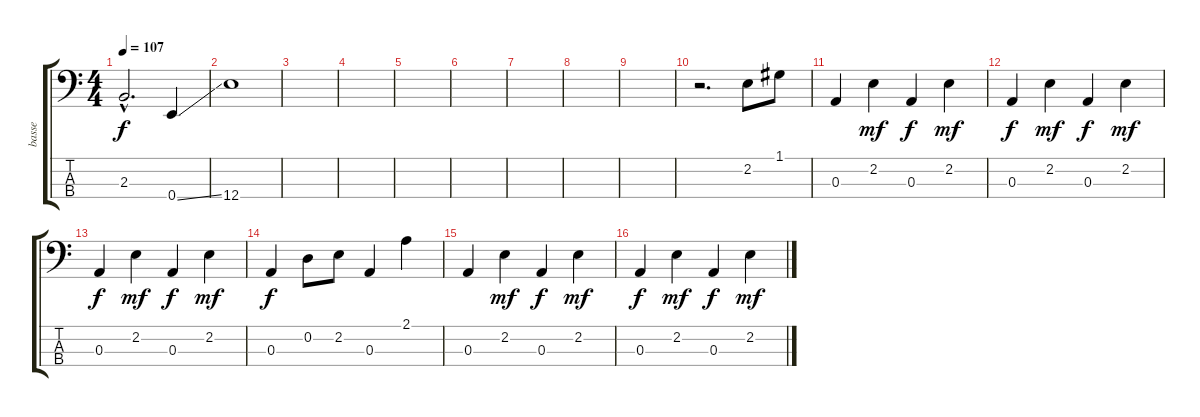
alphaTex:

\track ("basse" "basse") {instrument electricguitarmuted}
\staff {score tabs}
\tuning (G2 D2 A1 E1) {hide}
\ts (4 4)
\tempo 107
\clef f4
\ks c
2.3{hac}.2{d dy f} 0.4{ss}.4 |
12.4.1 |
|
|
|
|
|
|
|
r.2{d} 2.2.8 1.1.8 |
0.3.4 2.2.4{dy mf} 0.3.4{dy f} 2.2.4{dy mf} |
0.3.4{dy f} 2.2.4{dy mf} 0.3.4{dy f} 2.2.4{dy mf} |
0.3.4{dy f} 2.2.4{dy mf} 0.3.4{dy f} 2.2.4{dy mf} |
0.3.4{dy f} 0.2.8 2.2.8 0.3.4 2.1.4 |
0.3.4 2.2.4{dy mf} 0.3.4{dy f} 2.2.4{dy mf} |
0.3.4{dy f} 2.2.4{dy mf} 0.3.4{dy f} 2.2.4{dy mf}
